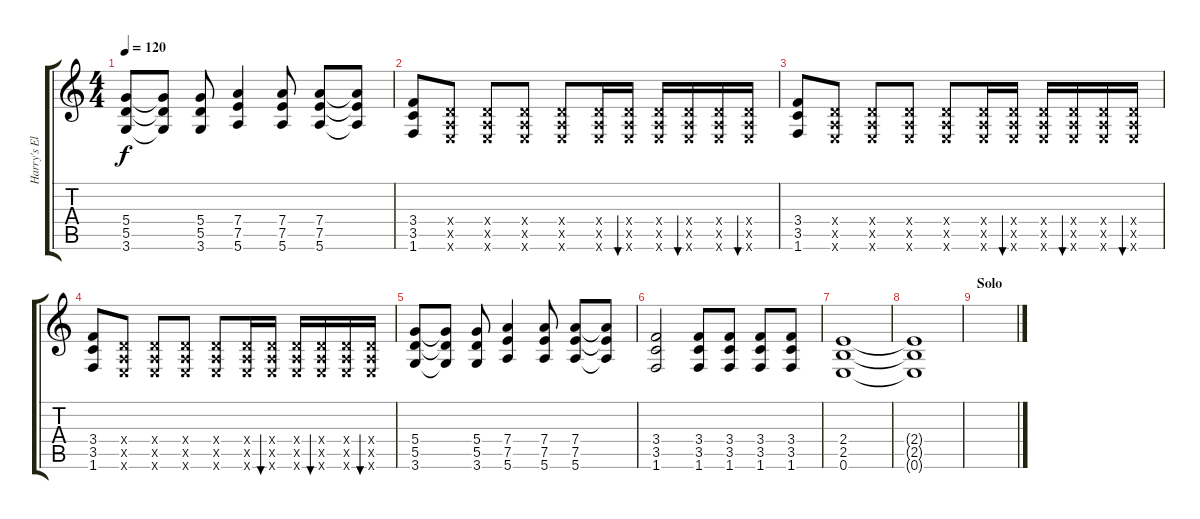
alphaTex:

\track ("Harry's Electric Guitar" "Harry's El") {instrument distortionguitar}
\staff {score tabs}
\tuning (E4 B3 G3 D3 A2 E2) {hide}
\ts (4 4)
\tempo 120
\clef g2
\ks c
(5.4 5.5 3.6).8{dy f} (5.4{t} 5.5{t} 3.6{t}).8 (5.4 5.5 3.6).8 (7.4 7.5 5.6).4 (7.4 7.5 5.6).8 (7.4 7.5 5.6).8 (7.4{t} 7.5{t} 5.6{t}).8 |
(3.4 3.5 1.6).8 (0.4{x} 0.5{x} 0.6{x}).8 (0.4{x} 0.5{x} 0.6{x}).8 (0.4{x} 0.5{x} 0.6{x}).8 (0.4{x} 0.5{x} 0.6{x}).8 (0.4{x} 0.5{x} 0.6{x}).16 (0.4{x} 0.5{x} 0.6{x}).16{bu 30} (0.4{x} 0.5{x} 0.6{x}).16 (0.4{x} 0.5{x} 0.6{x}).16{bu 30} (0.4{x} 0.5{x} 0.6{x}).16 (0.4{x} 0.5{x} 0.6{x}).16{bu 30} |
(3.4 3.5 1.6).8 (0.4{x} 0.5{x} 0.6{x}).8 (0.4{x} 0.5{x} 0.6{x}).8 (0.4{x} 0.5{x} 0.6{x}).8 (0.4{x} 0.5{x} 0.6{x}).8 (0.4{x} 0.5{x} 0.6{x}).16 (0.4{x} 0.5{x} 0.6{x}).16{bu 30} (0.4{x} 0.5{x} 0.6{x}).16 (0.4{x} 0.5{x} 0.6{x}).16{bu 30} (0.4{x} 0.5{x} 0.6{x}).16 (0.4{x} 0.5{x} 0.6{x}).16{bu 30} |
(3.4 3.5 1.6).8 (0.4{x} 0.5{x} 0.6{x}).8 (0.4{x} 0.5{x} 0.6{x}).8 (0.4{x} 0.5{x} 0.6{x}).8 (0.4{x} 0.5{x} 0.6{x}).8 (0.4{x} 0.5{x} 0.6{x}).16 (0.4{x} 0.5{x} 0.6{x}).16{bu 30} (0.4{x} 0.5{x} 0.6{x}).16 (0.4{x} 0.5{x} 0.6{x}).16{bu 30} (0.4{x} 0.5{x} 0.6{x}).16 (0.4{x} 0.5{x} 0.6{x}).16{bu 30} |
(5.4 5.5 3.6).8 (5.4{t} 5.5{t} 3.6{t}).8 (5.4 5.5 3.6).8 (7.4 7.5 5.6).4 (7.4 7.5 5.6).8 (7.4 7.5 5.6).8 (7.4{t} 7.5{t} 5.6{t}).8 |
(3.4 3.5 1.6).2 (3.4 3.5 1.6).8 (3.4 3.5 1.6).8 (3.4 3.5 1.6).8 (3.4 3.5 1.6).8 |
(2.4 2.5 0.6).1 |
(2.4{t} 2.5{t} 0.6{t}).1 |
\section ("" "Solo")
